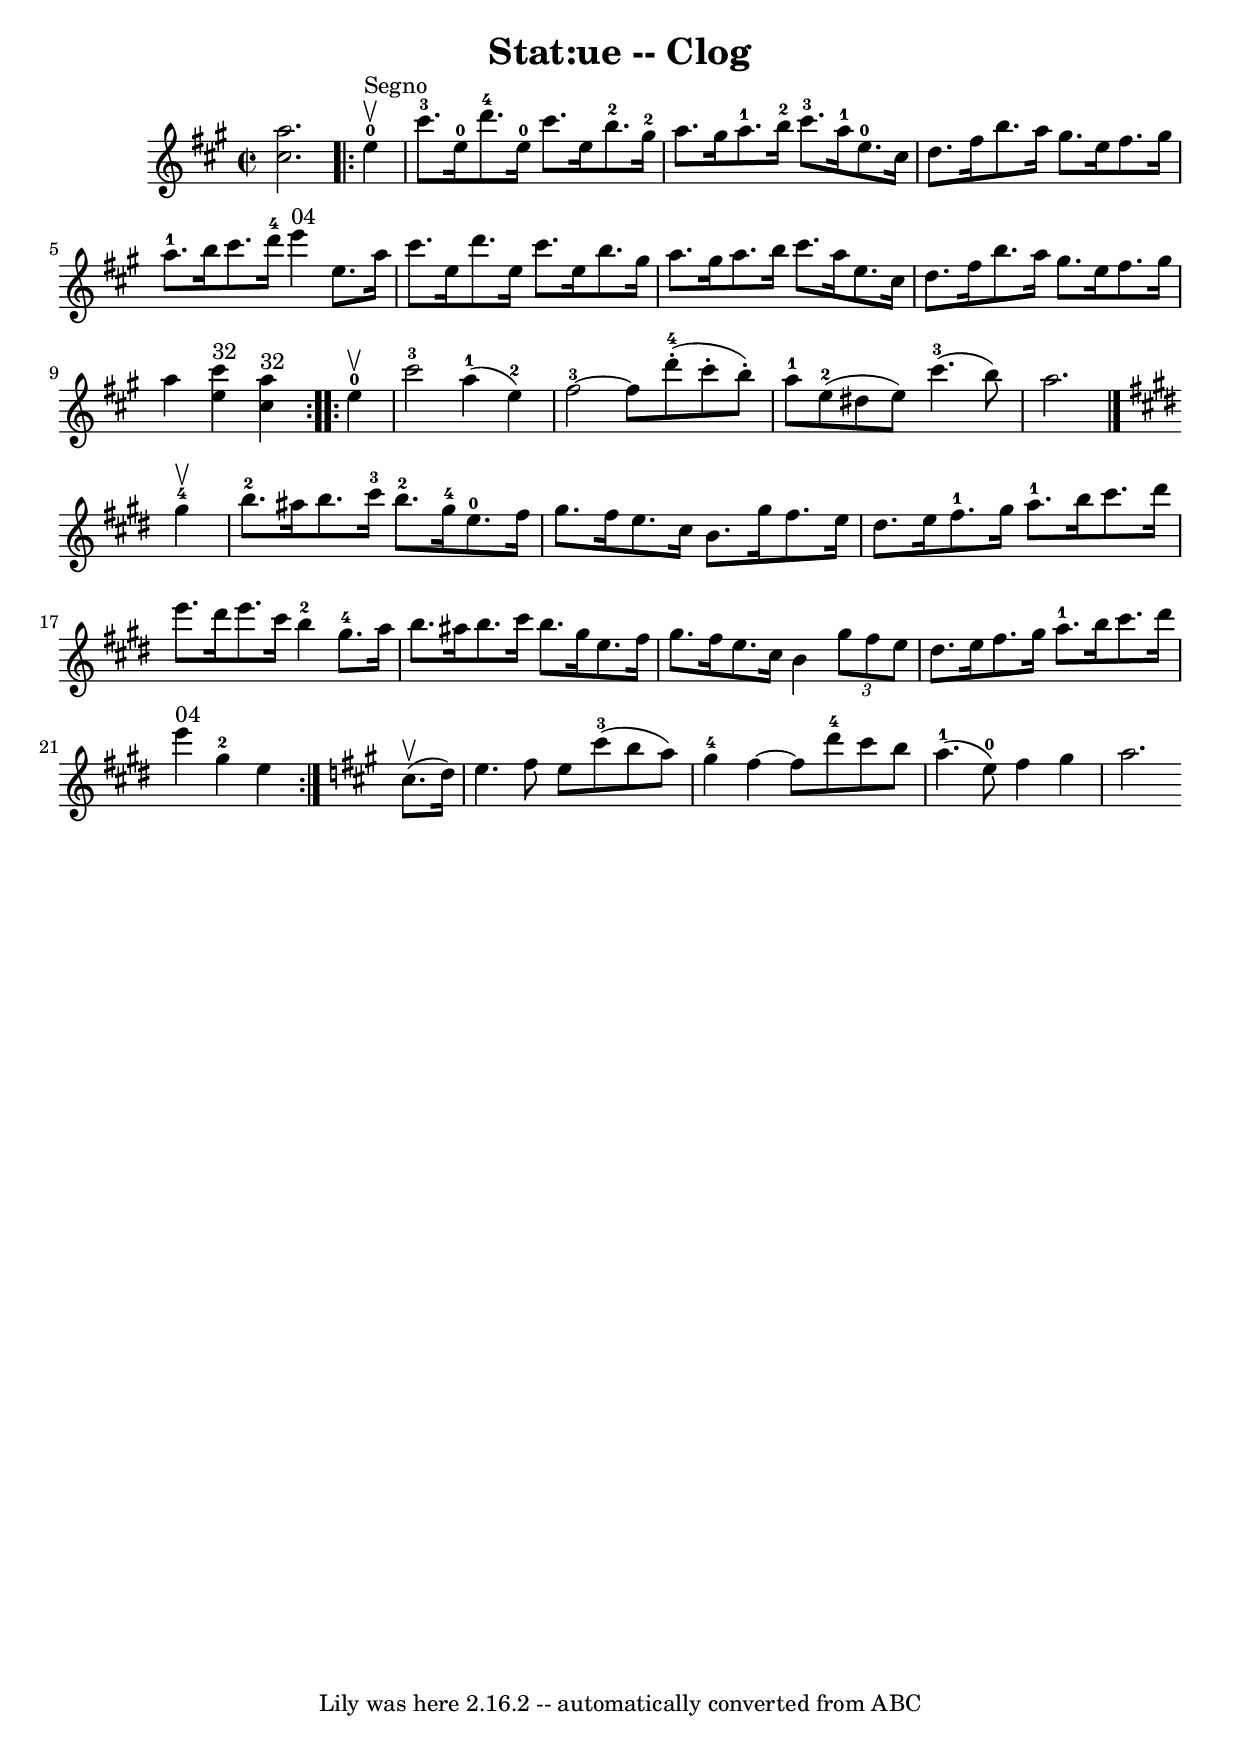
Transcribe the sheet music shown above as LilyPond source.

\version "2.16.2"
\include "Mammoth.ily"
\header {
  %% book = "Ryan's Mammoth Collection"
  crossRefNumber = "1"
  footnotes = "\\\\155 919"
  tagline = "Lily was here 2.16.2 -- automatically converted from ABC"
  title = "Stat:ue -- Clog"

}
voicedefault =  {


  \override Staff.TimeSignature #'style = #'C
  \time 2/2 
  \key a \major   << cis''2. a''2.   >>    |
  

  \repeat volta 2 {     e''4-0^"Segno"^\upbow  |
    cis'''8.-3   
    e''16-0 d'''8.-4 e''16-0 cis'''8. e''16 b''8.-2        gis''16-2    |
    a''8. gis''16 a''8.-1 b''16-2          cis'''8.-3 a''16-1 e''8.-0 cis''16     |
    d''8.         fis''16 b''8. a''16 gis''8. e''16 fis''8. gis''16     |
    
    a''8.-1 b''16 cis'''8. d'''16-4 e'''4^"04" e''8.         a''16     |
    cis'''8. e''16 d'''8. e''16 cis'''8. e''16      b''8. gis''16     |
    a''8. gis''16 a''8. b''16         cis'''8. a''16 e''8. cis''16     |
    d''8. fis''16 b''8.      a''16 gis''8. e''16 fis''8. gis''16     |
    a''4    <<   
      e''4^"32" cis'''4   >>   << cis''4^"32" a''4   >> 
  }     

  \repeat volta 2 {     e''4-0^\upbow  |
    cis'''2-3 a''4-1(     e''4-2)    |
    fis''2-3  ~ fis''8 d'''8-4(-.        cis'''8-. b''8-.)    |
    a''8-1 e''8-2(dis''8         e''8) cis'''4.-3(b''8)    |
    a''2.    \bar "|."   

    \key e \major     gis''4-4^\upbow  |
    b''8.-2 ais''16         b''8. cis'''16-3 b''8.-2 gis''16-4 e''8.-0 fis''16      |
    gis''8. fis''16 e''8. cis''16 b'8. gis''16 fis''8.      e''16     |
    dis''8. e''16 fis''8.-1 gis''16 a''8.-1 b''16 cis'''8. dis'''16    |
    e'''8. dis'''16 e'''8.      cis'''16 b''4-2 gis''8.-4 a''16     |
    b''8.         ais''16 b''8. cis'''16 b''8. gis''16 e''8. fis''16      |
    gis''8. fis''16 e''8. cis''16 b'4    \times 2/3 {   
      gis''8 fis''8 e''8       }    |
    dis''8. e''16 fis''8.         gis''16 a''8.-1 b''16 cis'''8. dis'''16     |
    e'''4^"04" gis''4-2 e''4    
  }   
  \key a \major   cis''8.^\upbow(d''16)  |
  e''4. fis''8 e''8 cis'''8-3(b''8 a''8)    |
  gis''4-4 fis''4   ~ fis''8 d'''8-4 cis'''8 b''8  |
  a''4.-1(e''8-0) fis''4 gis''4    |
     a''2.      \bar " |."   

}

\score{
  <<

    \context Staff="default"
    {
      \voicedefault 
      
    }

  >>
  \layout {
    
  }
  \midi {
  }

}
